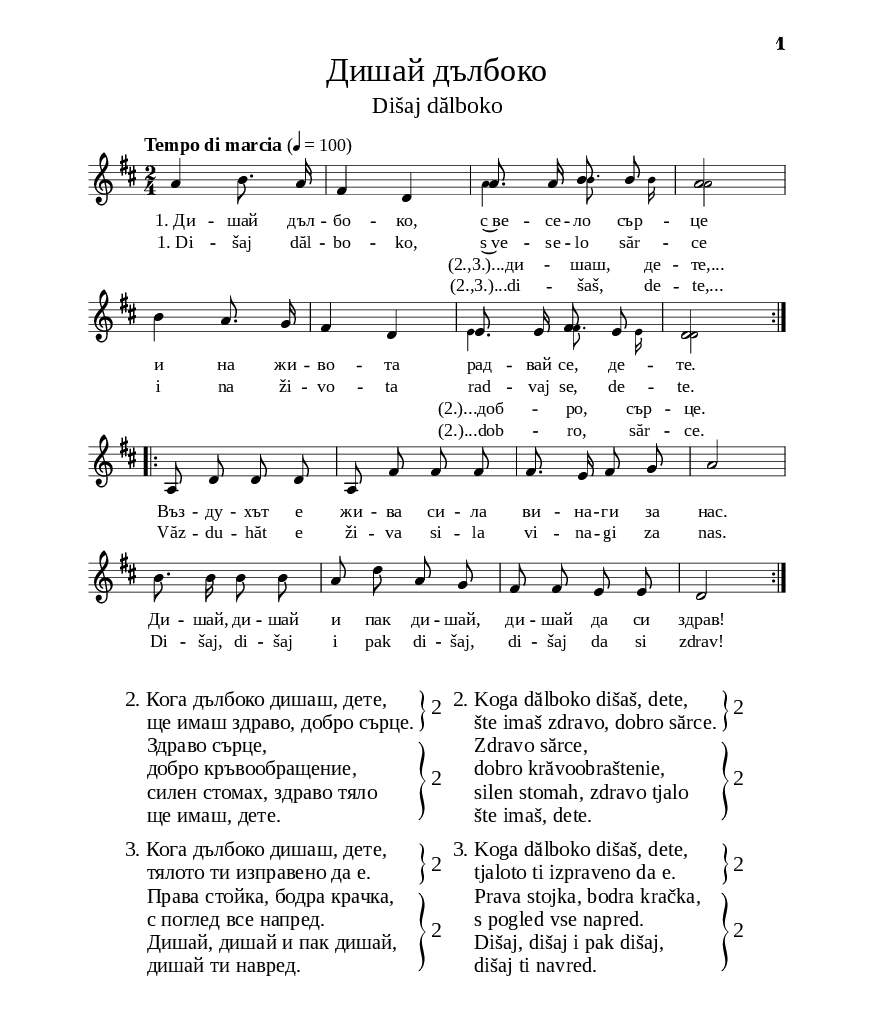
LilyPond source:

\version "2.24.3"

\include "include/globals.ily"

"rightBraces063" = \markup {
  \column {
    % repeat braces
    \translate #'(0 . -0.7 )
    \right-brace #20

    \translate #'(0 . -6.5 )
    \right-brace #38

    \translate #'(0 . -6.0 )
    \right-brace #20

    \translate #'(0 . -6.5 )
    \right-brace #38
  }
  \column {
    % repeat numbers
    \translate #'(0 . -1.2 )
    2

    \translate #'(0 . -7.0 )
    2

    \translate #'(0 . -11.9 )
    2

    \translate #'(0 . -9.0 )
    2
  }
}

\bookpart {
  \label #'ref063
  \tocItem \markup "Дишай дълбоко – Dišaj dălboko"
  \include "include/bookpart-paper.ily"
  \score {
    \include "include/score-layout.ily"

    <<
      \new Voice = "mainVoice" \absolute  {
        \clef treble
        \key d \major
        \time 2/4
        \tempoFunc "Tempo di marcia" 4 "100"
        \autoBeamOff

        a'4 b'8. a'16 | fis'4 d' | \noBreak

        <<
          % now temporary add a second voice
          {
            \voiceTwo % this voice is in the same context as parent
            \stemUp a'8. a'16 b'8 b' | a'2 \stemNeutral
          }
          \new Voice = "tempVoice1" {
            % this is a new voice context
            \voiceOne \autoBeamOff
            \stemDown \tiny a'4 b'8. b'16 |
            \once \override NoteColumn.force-hshift = #1.2
            a'2 \stemNeutral
          }
        >>
        \oneVoice
        | \break

        b'4 a'8. g'16 | fis'4 d' | \noBreak

        <<
          % now temporary add a new voice
          {
            \voiceTwo % this voice is in the same context as parent
            \stemUp e'8. e'16 fis'8 e' | d'2 \stemNeutral
          }
          \new Voice = "tempVoice2" {
            % this is a new voice context
            \voiceOne \autoBeamOff
            \stemDown \tiny e'4 fis'8. e'16 |
            \once \override NoteColumn.force-hshift = #1.2
            d'2 \stemNeutral
          }
        >>
        \oneVoice
        \bar ":|.|:" | \break
        a8 d' d' d' | a8 fis' fis' fis' | fis'8. e'16 fis'8 g' |  a'2 \break |
        b'8. b'16 b'8 b' | a'8 d'' a' g' |  fis'8 fis'8 e'8 e'8|  d'2 \bar ":|." \break |
      }

      \new Lyrics \lyricsto "mainVoice" {
        "1. Ди" -- шай дъл -- бо -- ко, с~ве -- се -- ло сър -- це
        и на жи -- во -- та рад -- вай се, де -- те.
        Въз -- ду -- хът е жи -- ва си -- ла ви -- на -- ги за нас.
        Ди -- шай, ди -- шай и пак ди -- шай, ди -- шай да си здрав!
      }
      \new Lyrics \lyricsto "mainVoice" {
        "1. Di" -- šaj dăl -- bo -- ko, s~ve -- se -- lo săr -- ce
        i na ži -- vo -- ta rad -- vaj se, de -- te.
        Văz -- du -- hăt e ži -- va si -- la vi -- na -- gi za nas.
        Di -- šaj, di -- šaj i pak di -- šaj, di -- šaj da si zdrav!
      }

      \new Lyrics \lyricsto "tempVoice1" {
        "(2.,3.)...ди" -- шаш, де -- те,...
      }
      \new Lyrics \lyricsto "tempVoice1" {
        "(2.,3.)...di" -- šaš, de -- te,...
      }

      \new Lyrics \lyricsto "tempVoice2" {
        "(2.)...доб" -- ро, сър -- це.
      }
      \new Lyrics \lyricsto "tempVoice2" {
        "(2.)...dob" -- ro, săr -- ce.
      }
    >>

    \header {
      title = \titleFunc "Дишай дълбоко" "Dišaj dălboko"
    }

    \midi{}

  } % score



  \markup \empty-two

  \markup \abs-fontsize #10 {
    \hspace #5
    \override #`(baseline-skip . ,bgCoupletBaselineSkip)
    \column {

      \line {   2.  Кога дълбоко дишаш, дете,}

      \line {   "   "ще имаш здраво, добро сърце.}

      \line {   "   "Здраво сърце, }

      \line {   "   "добро кръвообращение,}

      \line {   "   "силен стомах, здраво тяло}

      \line {   "   "ще имаш, дете.}

      \vspace #0.5

      \line {   3. Кога дълбоко дишаш, дете,}

      \line {   "   "тялото ти изправено да е.}

      \line {   "   "Права стойка, бодра крачка,}

      \line {   "   "с поглед все напред.}

      \line {   "   "Дишай, дишай и пак дишай, }

      \line {   "   "дишай ти навред. }
    }
    \"rightBraces063"
    \hspace #1
    \override #`(baseline-skip . ,bgCoupletBaselineSkip)
    \column {

      \line {   2.  Koga dălboko dišaš, dete,}

      \line {   "   "šte imaš zdravo, dobro sărce.}

      \line {   "   "Zdravo sărce, }

      \line {   "   "dobro krăvoobraštenie,}

      \line {   "   "silen stomah, zdravo tjalo}

      \line {   "   "šte imaš, dete.}

      \vspace #0.5

      \line {   3. Koga dălboko dišaš, dete,}

      \line {   "   "tjaloto ti izpraveno da e.}

      \line {   "   "Prava stojka, bodra kračka,}

      \line {   "   "s pogled vse napred.}

      \line {   "   "Dišaj, dišaj i pak dišaj, }

      \line {   "   "dišaj ti navred. }
    } %column
    \"rightBraces063"
  } % markup

  \pageBreak

  % include foreign translation(s) of the song
  \version "2.24.3"

\markup \fill-line { \fontsize #deTitleFontSize "Atme tief" }
\markup \null
\markup \null
\markup \fontsize #deCoupletFontSize {
  \hspace #15
  \override #`(baseline-skip . ,deCoupletBaselineSkip)

  \column {

\line { 1. Atme tief mit fröhlichem Herzen,}

\line { "   "und erfreue dich, Kind, am Leben.}

\line { "   "Die Luft ist für uns immer eine lebendige Kraft,}

\line { "   "atme, atme und atme wieder,}

\line { "   "atme, auf dass du gesund bleibst!}
 \line { " " }
\line { 2. Wenn du, Kind, tief atmest,}

\line { "   " wirst du ein gesundes, gutes Herz haben.}

\line { "   "Ein gesundes Herz, einen guten Kreislauf,}

\line { "   "einen starken Magen, einen starken Körper}

\line { "   "wirst du, Kind, haben.}
 \line { " " }
\line { 3. Wenn du, Kind, tief atmest,}

\line { "   "soll dein Körper aufgerichtet sein!}

\line { "   "Aufrechte Haltung, ein munterer Schritt,}

\line { "   "mit dem Blick immer vorwärts.}

\line { "   "Atme, atme und atme wieder,}

\line { "   "atme du überall.}


           }
       
    }    


} % bookpart
